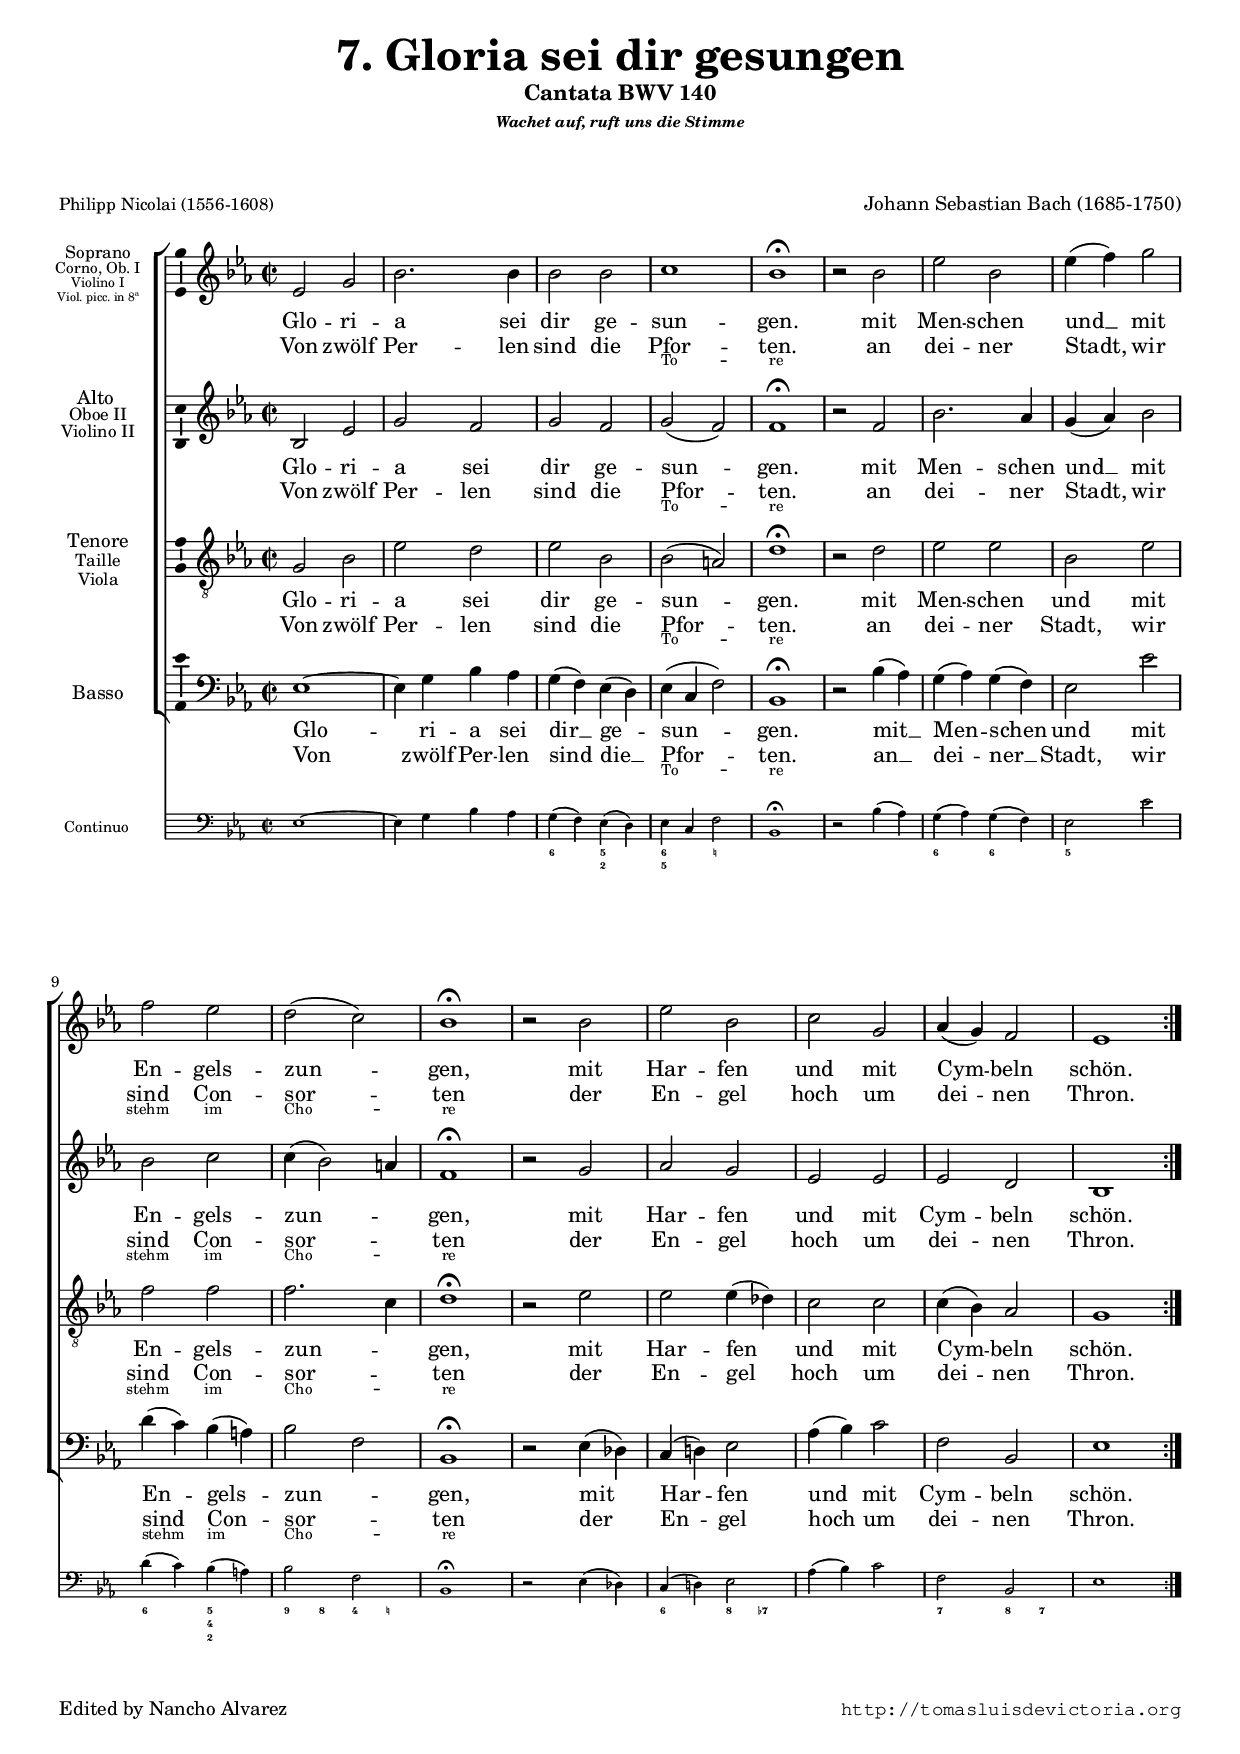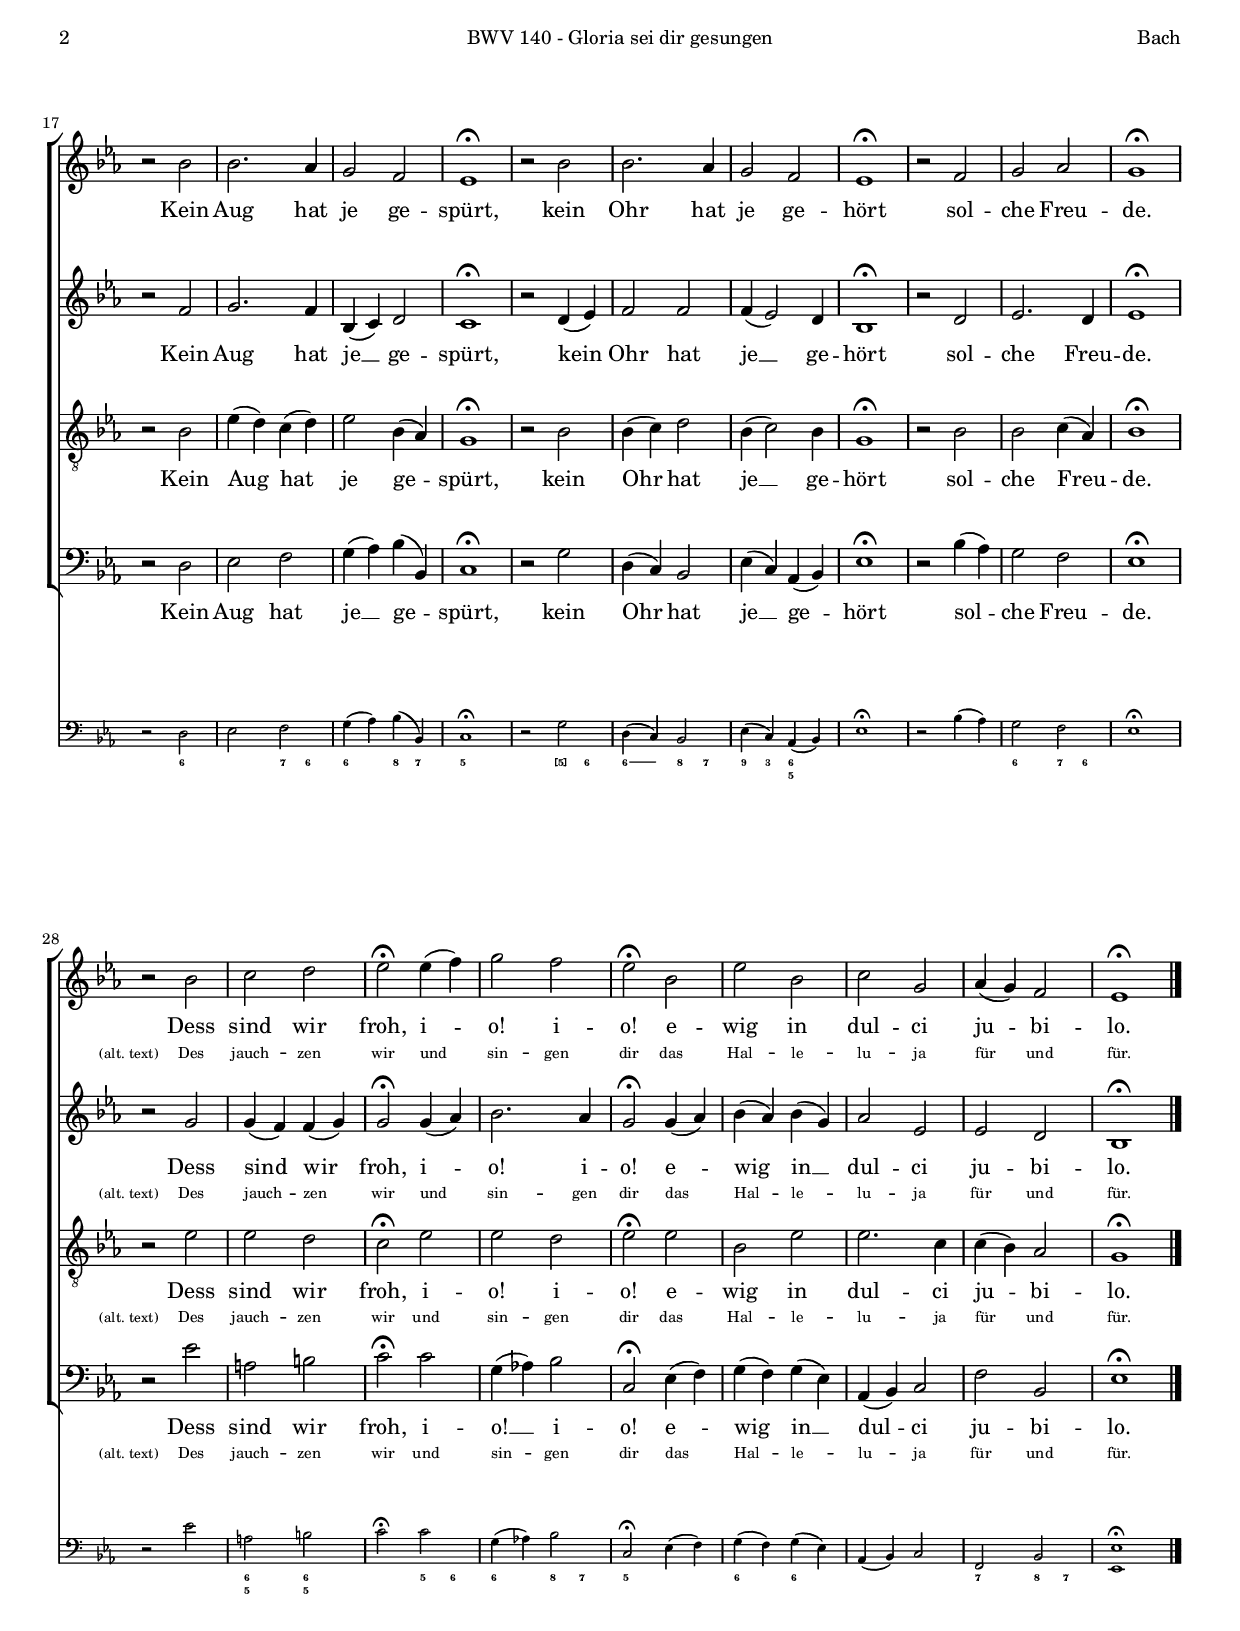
\version "2.22.0"

#(set-default-paper-size "a4")
#(set-global-staff-size 16.8)
#(ly:set-option 'point-and-click #f)
%mobile -s13.0 -i1.0 -m6 -ball

italicas=\override LyricText.font-shape = #'italic
rectas=\override LyricText.font-shape = #'upright
ss=\once \set suggestAccidentals = ##t
mtempo={\tempo 4 = 145 }
pfermata=\markup{"(" \musicglyph "scripts.ufermata" ")"}
showMultiRests = { \set Staff.keepAliveInterfaces = #'( rhythmic-grob-interface multi-measure-rest-interface lyric-interface stanza-number-interface percent-repeat-interface) }
hideMultiRests = \unset Staff.keepAliveInterfaces
noados=\once \set Staff.aDueText = #""


htitle="BWV 140 - Gloria sei dir gesungen"
hcomposer="Bach"

\header {
        title=\markup{\fontsize #3 "7. Gloria sei dir gesungen"}
        subtitle="Cantata BWV 140"
        subsubtitle=\markup{\smaller \raise #6 \italic "Wachet auf, ruft uns die Stimme" \vspace #3 }
        composer="Johann Sebastian Bach (1685-1750)"
        pdfauthor=\composer
       %opus="(-)"
        poet=\markup{\smaller "Philipp Nicolai (1556-1608)"} % es el autor del texto y la melodia del coral
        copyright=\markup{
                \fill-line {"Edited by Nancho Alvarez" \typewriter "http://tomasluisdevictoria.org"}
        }
  %     tagline=""
}



global={\key d \major \time 2/2
        \skip 1*16 \bar ":|." \break
	\skip 1*20 \bar "|."
}

cantus={
	d'2 fis' |
	a'2. a'4 |
	a'2 a' |
	b'1 |
%5
	a'^\fermata |
	r2 a' |
	d'' a' |
	d''4(  e'') fis''2 |
	e'' d'' |
%10
	cis''(  b') |
	a'1^\fermata |
	r2 a' |
	d'' a' |
	b' fis' |
%15
	g'4(  fis') e'2 |
	d'1 |
	r2 a' |
	a'2. g'4 |
	fis'2 e' |
%20
	d'1^\fermata |
	r2 a' |
	a'2. g'4 |
	fis'2 e' |
	d'1^\fermata |
%25
	r2 e' |
	fis' g' |
	fis'1^\fermata | \break 
	r2 a' |
	b' cis'' |
%30
	d''^\fermata d''4(  e'') |
	fis''2 e'' |
	d''^\fermata a' |
	d'' a' |
	b' fis' |
%35
	g'4(  fis') e'2 |
	d'1^\fermata
}

altus={
	a2 d' |
	fis' e' |
	fis' e' |
	fis'(  e') |
%5
	e'1^\fermata |
	r2 e' |
	a'2. g'4 |
	fis'(  g') a'2 |
	a' b' |
%10
	b'4( a'2)  gis'4 |
	e'1^\fermata |
	r2 fis' |
	g' fis' |
	d' d' |
%15
	d' cis' |
	a1 |
	r2 e' |
	fis'2. e'4 |
	a(  b) cis'2 |
%20
	b1^\fermata |
	r2 cis'4(  d') |
	e'2 e' |
	e'4(  d'2) cis'4 |
	a1^\fermata |
%25
	r2 cis' |
	d'2. cis'4 |
	d'1^\fermata |
	r2 fis' |
	fis'4(  e') e'(  fis') |
%30
	fis'2^\fermata fis'4(  g') |
	a'2. g'4 |
	fis'2^\fermata fis'4(  g') |
	a'(  g') a'(  fis') |
	g'2 d' |
%35
	d' cis' |
	a1^\fermata
}

tenor={
	fis2 a |
	d' cis' |
	d' a |
	a(  gis) |
%5
	cis'1^\fermata |
	r2 cis' |
	d' d' |
	a d' |
	e' e' |
%10
	e'2.  b4 |
	cis'1^\fermata |
	r2 d' |
	d' d'4(  c') |
	b2 b |
%15
	b4(  a) g2 |
	fis1 |
	r2 a |
	d'4(  cis') b(  cis') |
	d'2 a4(  g) |
%20
	fis1^\fermata |
	r2 a |
	a4(  b) cis'2 |
	a4(  b2) a4 |
	fis1^\fermata |
%25
	r2 a |
	a b4(  g) |
	a1^\fermata |
	r2 d' |
	d' cis' |
%30
	b^\fermata d' |
	d' cis' |
	d'^\fermata d' |
	a d' |
	d'2. b4 |
%35
	b(  a) g2 |
	fis1^\fermata
}

bassus={
	d1 ~
	d4 fis a g |
	fis(  e) d(  cis) |
	d( b,  e2) |
%5
	a,1^\fermata |
	r2 a4(  g) |
	fis(  g) fis(  e) |
	d2 d' |
	cis'4(  b) a(  gis) |
%10
	a2  e |
	a,1^\fermata |
	r2 d4(  c) |
	b,( cis!) d2 |
	g4( a) b2 |
%15
	e a, |
	d1 |
	r2 cis |
	d e |
	fis4(  g) a(  a,) |
%20
	b,1^\fermata |
	r2 fis |
	cis4(  b,) a,2 |
	d4(  b,) g,(  a,) |
	d1^\fermata |
%25
	r2 a4(  g) |
	fis2 e |
	d1^\fermata |
	r2 d' |
	gis ais |
%30
	b^\fermata b |
	fis4(  g!) a2 |
	b,^\fermata d4(  e) |
	fis(  e) fis(  d) |
	g,(  a,) b,2 |
%35
	e a, |
	d1^\fermata
}

% third verse of hymn «Wachet auf, ruft uns die Stimme»
textocantus=\lyricmode{
Glo -- ri -- a sei dir ge -- sun -- gen.
mit Men -- schen und __ mit En -- gels -- zun -- gen,
mit Har -- fen und mit Cym -- beln schön. % El original de Nicolai dice "schön", pero por rima (con "Thron") debería ser "schon", sin diéresis.
Kein Aug hat je ge -- spürt,
kein Ohr hat je ge -- hört
sol -- che Freu -- de.

Dess sind wir froh, i -- o! i -- o!
e -- wig in dul -- ci ju -- bi -- lo.
}
textocantusb=\lyricmode{
\override VerticalAxisGroup.nonstaff-nonstaff-spacing =
#'((basic-distance . 0) (minimum-distance . 0) (padding . .2))
Von zwölf Per -- len sind die Pfor -- ten.
an dei -- ner Stadt,
wir sind Con -- sor -- ten %stehn im Cho -- re
der En -- gel hoch um dei -- nen Thron.
"  " _ _ _ _ _ _ _ _ _ _ _ _ _ _ _ 
\override LyricText.font-size = #-2
\set stanza = \markup{\fontsize #-3 \medium "(alt. text)"}
Des jauch -- zen wir und sin -- gen dir
das Hal -- le -- lu -- ja 
für und für.
}
textocantusc=\lyricmode{		
\override LyricText.font-size = #-2
_ _ _ _ _ _ To -- re
_ _ _ _ _ stehm im Cho -- re
}


textoaltus=\lyricmode{
Glo -- ri -- a sei dir ge -- sun -- gen.
mit Men -- schen und __ mit En -- gels -- zun -- _ gen,
mit Har -- fen und mit Cym -- beln schön.
Kein Aug hat je __ ge -- spürt,
kein Ohr hat je __ ge -- hört
sol -- che Freu -- de.

Dess sind wir froh, i -- o! i -- o!
e -- wig in __ dul -- ci ju -- bi -- lo.
}
textoaltusb=\lyricmode{
\override VerticalAxisGroup.nonstaff-nonstaff-spacing =
#'((basic-distance . 0) (minimum-distance . 0) (padding . .2))
Von zwölf Per -- len sind die Pfor -- ten. % sind die tore
an dei -- ner Stadt,
wir sind Con -- sor -- _ ten
der En -- gel hoch um dei -- nen Thron.
"  " _ _ _ _ _ _ _ _ _ _ _ _ _ _ _ 
\override LyricText.font-size = #-2
\set stanza = \markup{\fontsize #-3 \medium "(alt. text)"}
Des jauch -- zen wir und sin -- gen dir
das Hal -- le -- lu -- ja 
für und für.

}
textoaltusc=\lyricmode{
\override LyricText.font-size = #-2
_ _ _ _ _ _ To -- re
_ _ _ _ _ stehm im Cho -- _ re
}


textotenor=\lyricmode{
Glo -- ri -- a sei dir ge -- sun -- gen.
mit Men -- schen und mit En -- gels -- zun -- _ gen,
mit Har -- fen und mit Cym -- beln schön.
Kein Aug hat je ge -- spürt,
kein Ohr hat je __ ge -- hört
sol -- che Freu -- de.

Dess sind wir froh, i -- o! i -- o!
e -- wig in dul -- ci ju -- bi -- lo.
}
textotenorb=\lyricmode{
\override VerticalAxisGroup.nonstaff-nonstaff-spacing =
#'((basic-distance . 0) (minimum-distance . 0) (padding . .2))
Von zwölf Per -- len sind die Pfor -- ten.
an dei -- ner Stadt,
wir sind Con -- sor -- _ ten
der En -- gel hoch um dei -- nen Thron.
"  " _ _ _ _ _ _ _ _ _ _ _ _ _ _ _ 
\override LyricText.font-size = #-2
\set stanza = \markup{\fontsize #-3 \medium "(alt. text)"}
Des jauch -- zen wir und sin -- gen dir
das Hal -- le -- lu -- ja 
für und für.
}
textotenorc=\lyricmode{
\override LyricText.font-size = #-2
_ _ _ _ _ _ To -- re
_ _ _ _ _ stehm im Cho -- _ re
}


textobassus=\lyricmode{
Glo -- ri -- a sei dir __  ge -- sun -- gen.
mit __ Men -- schen und mit En -- gels -- zun -- _ gen,
mit Har -- fen und mit Cym -- beln schön.
Kein Aug hat je __ ge -- spürt,
kein Ohr hat je __ ge -- hört
sol -- che Freu -- de.

Dess sind wir froh, i -- o! __ i -- o!
e -- wig in __ dul -- ci ju -- bi -- lo.
}
textobassusb=\lyricmode{
\override VerticalAxisGroup.nonstaff-nonstaff-spacing =
#'((basic-distance . 0) (minimum-distance . 0) (padding . .2))
Von zwölf Per -- len sind die __ Pfor -- ten.
an __ dei -- ner __ Stadt,
wir sind Con -- sor -- _ ten
der En -- gel hoch um dei -- nen Thron.
"  " _ _ _ _ _ _ _ _ _ _ _ _ _ _ _ 
\override LyricText.font-size = #-2
\set stanza = \markup{\fontsize #-3 \medium "(alt. text)"}
Des jauch -- zen wir und sin -- gen dir
das Hal -- le -- lu -- ja 
für und für.
}
textobassusc=\lyricmode{
\override LyricText.font-size = #-2
_ _ _ _ _ _ To -- re
_ _ _ _ _ stehm im Cho -- _ re
}


continuo={
        d1 ~
	d4 fis a  g |
	fis(  e) d(  cis) |
	d b, e2
%5
	a,1^\fermata |
	r2 a4(  g) |
	fis(  g) fis(  e) |
	d2 d' |
	cis'4(  b) a(  gis) |
%10
	a2 e |
	a,1^\fermata |
	r2 d4(  c) |
	b,( cis!) d2 |
	g4( a) b2 |
%15
	e a, |
	d1 |
	r2 cis |
	d e |
	fis4(  g) a(  a,) |
%20
	b,1^\fermata |
	r2 fis |
	cis4(  b,) a,2 |
	d4(  b,) g,(  a,) |
	d1^\fermata |
%25
	r2 a4(  g) |
	fis2 e |
	d1^\fermata |
	r2 d' |
	gis ais |
%30
	b^\fermata b |
	fis4(  g!) a2 |
	b,^\fermata d4(  e) |
	fis(  e) fis(  d) |
	g,(  a,) b,2 |
%35
	e, a, |
	<d, d>1^\fermata
}

cifrado=\figuremode{
  \override FiguredBass.BassFigure #'font-size = #-3
  s1
  s
  <6>2 <5 2>
  <6 5> <_!>
  s1
  s
  <6>2 <6>
  <5>1
  <6>2 <5 4 2>
  <9>4 <8> <4> <_!>
  s1
  s
  <6>2 <8>4 <7->
  s1
  <7>2 <8>4 <7>
  s1
  s2 <6>
  s2 <7>4 <6>
  <6>2 <8>4 <7>
  <5>1
  s2 <[5]>4 <6>
  \bassFigureExtendersOn
  <6\!>4 <6>
  \bassFigureExtendersOff
   <8>4 <7>
  <9>4 <3> <6 5>2
  s1
  s
  <6>2 <7>4 <6>
  s1
  s
  <6 5>2 <6 5>
  s2 <5>4 <6>
  <6>2 <8>4 <7>
  <5>1
  <6>2 <6>
  s1
  <7>2 <8>4 <7>
  s1
}


\score {\transpose c' des'{
<<
\new ChoirStaff<<

        \new Staff <<\global
        \new Voice="v1" {
                \set Staff.instrumentName=\markup{\fontsize #-2 \center-column {\larger "Soprano" \raise #0.8 "Corno, Ob. I" \smaller \raise #1.6 "Violino I" \raise #2.4 \smaller \smaller "Viol. picc. in 8ª"}}
                %\set Staff.shortInstrumentName="S"
                \clef "treble"
                \cantus }
        \new Lyrics \lyricsto "v1" {\textocantus }
        \new Lyrics \lyricsto "v1" {\textocantusb }
        \new Lyrics \lyricsto "v1" {\textocantusc }
        >>

        \new Staff <<\global
        \new Voice="v2" {
                \set Staff.instrumentName=\markup{\smaller \center-column{\larger "Alto " \raise #0.8 "Oboe II" \raise #1.6 "Violino II"}}
                %\set Staff.shortInstrumentName="A"
                \clef "treble"
                \altus }
        \new Lyrics \lyricsto "v2" {\textoaltus }
        \new Lyrics \lyricsto "v2" {\textoaltusb }
        \new Lyrics \lyricsto "v2" {\textoaltusc }
        >>
        
        \new Staff <<\global
        \new Voice="v3" {
                \set Staff.instrumentName=\markup{\center-column{"Tenore" \smaller \raise #.8 "Taille" \smaller \raise #1.6 "Viola"}}
                %\set Staff.shortInstrumentName="T"
                \clef "G_8"
                \tenor }
        \new Lyrics \lyricsto "v3" {\textotenor }
        \new Lyrics \lyricsto "v3" {\textotenorb }
        \new Lyrics \lyricsto "v3" {\textotenorc }
        >>

        \new Staff <<\global
        \new Voice="v4" {
                \set Staff.instrumentName="Basso"
                %\set Staff.shortInstrumentName="B"
                \clef "bass"
                \bassus }
        \new Lyrics \lyricsto "v4" {\textobassus }
        \new Lyrics \lyricsto "v4" {\textobassusb }
        \new Lyrics \lyricsto "v4" {\textobassusc }
        >>        
>>
        \new Staff \with{
         fontSize = #-3
         \override StaffSymbol #'staff-space = #(magstep -3)
         \remove Ambitus_engraver
        }<<\global
	\new Voice="cont" {
		\set Staff.instrumentName=\markup{\larger "Continuo "}
		\clef "bass"
		\continuo }
	\new FiguredBass {\cifrado }
	>> 

>>

	} % transpose

\layout{ 
	\context {\Lyrics 
		\override VerticalAxisGroup.staff-affinity = #UP
		\override VerticalAxisGroup.nonstaff-relatedstaff-spacing =
			#'((basic-distance . 0) (minimum-distance . 0) (padding . 1))
		\override LyricText.font-size = #1.2
		\override LyricHyphen.minimum-distance = #0.5
	}
	\context {\Score 
		tempoHideNote = ##t
		\override BarNumber.padding = #2 
	}
	\context {\Voice 
		%melismaBusyProperties = #'()
		%autoBeaming = ##f
	}

        \context {\ChoirStaff 
                  \override StaffGrouper.staffgroup-staff-spacing =
                        #'((basic-distance . 15) (minimum-distance . 0) (padding . 1))
                  \override StaffGrouper.staff-staff-spacing =
                        #'((basic-distance . 12) (minimum-distance . 0) (padding . 1))
        }

        \context {\StaffGroup
                  \override StaffGrouper.staffgroup-staff-spacing =
                        #'((basic-distance . 15) (minimum-distance . 0) (padding . 1))
                  \override StaffGrouper.staff-staff-spacing =
                        #'((basic-distance . 11) (minimum-distance . 0) (padding . 1))
        }

	\context {\Staff 
                \RemoveEmptyStaves %notablet
                %\override VerticalAxisGroup.remove-first = ##t
		%\override VerticalAxisGroup.staff-staff-spacing =
		%	#'((basic-distance . 10) (minimum-distance . 0) (padding . 1))
		\consists Ambitus_engraver 
		\override LigatureBracket.padding = #1
	}
}

%\midi { \mtempo }

}


\paper{
	evenHeaderMarkup=\markup  \fill-line { \fromproperty #'page:page-number-string \htitle \hcomposer }
	oddHeaderMarkup= \markup  \fill-line { \on-the-fly #not-first-page \hcomposer \on-the-fly #not-first-page \htitle \on-the-fly #not-first-page \fromproperty #'page:page-number-string }
	%system-count=20
	%page-count = 1
	ragged-last-bottom = ##f
	indent=1.8\cm
	system-system-spacing =
	#'((basic-distance . 22) (minimum-distance . 0) (padding . 5))
	top-system-spacing = % header
	#'((basic-distance . 12) (minimum-distance . 0) (padding . 0))
	last-bottom-spacing = % footer
	#'((basic-distance . 15) (minimum-distance . 0) (padding . 0))
	markup-system-spacing.padding = #1.5
	markup-system-spacing.padding = #3
}
